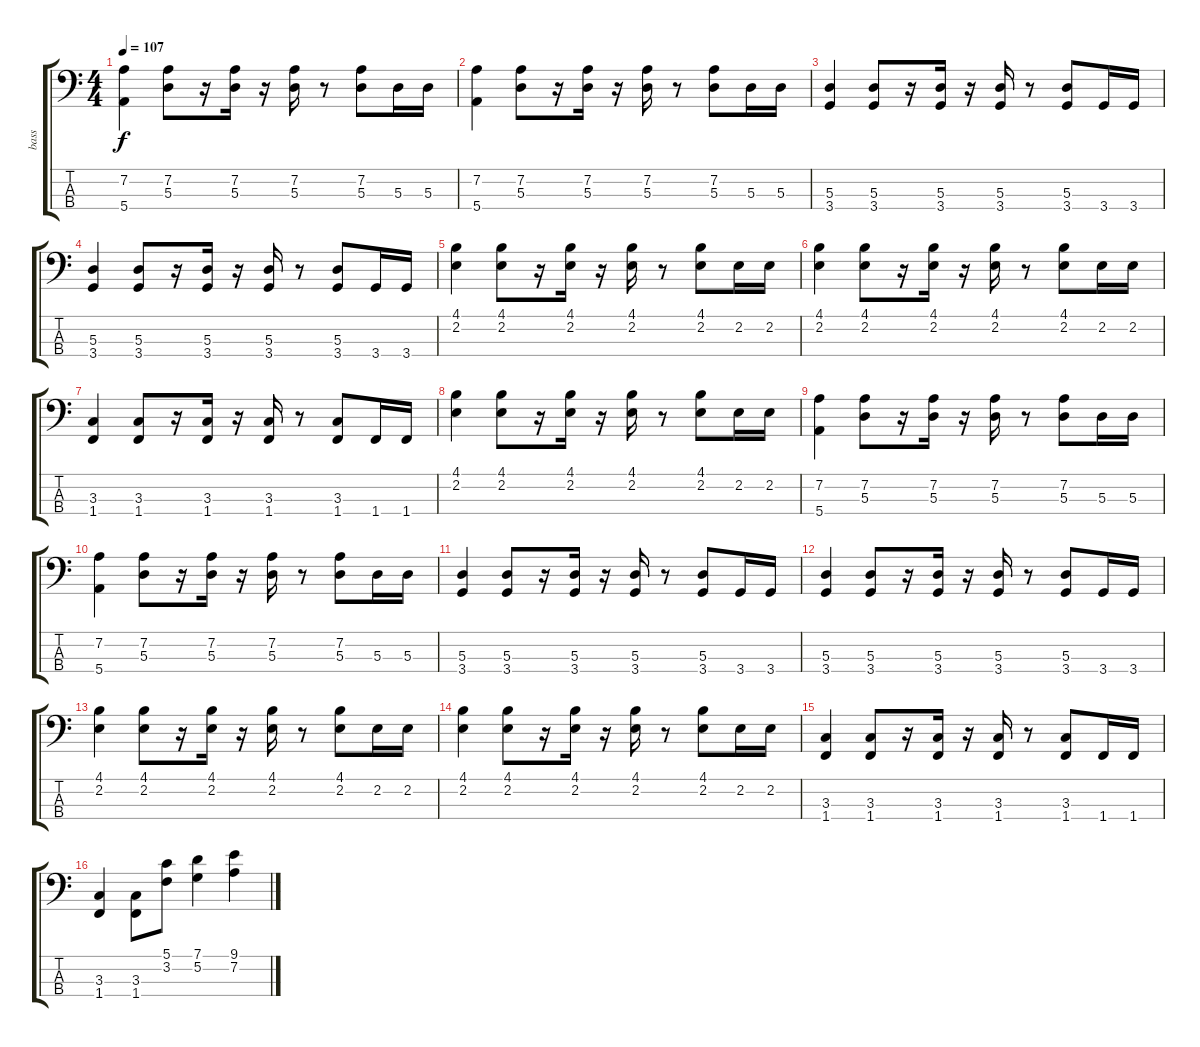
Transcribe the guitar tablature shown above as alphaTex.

\track ("bass" "bass") {instrument electricbassfinger}
\staff {score tabs}
\tuning (G2 D2 A1 E1) {hide}
\ts (4 4)
\tempo 107
\clef f4
\ks c
(7.2 5.4).4{dy f} (7.2 5.3).8 r.16 (7.2 5.3).16 r.16 (7.2 5.3).16 r.8 (7.2 5.3).8 5.3.16 5.3.16 |
(7.2 5.4).4 (7.2 5.3).8 r.16 (7.2 5.3).16 r.16 (7.2 5.3).16 r.8 (7.2 5.3).8 5.3.16 5.3.16 |
(5.3 3.4).4 (5.3 3.4).8 r.16 (5.3 3.4).16 r.16 (5.3 3.4).16 r.8 (5.3 3.4).8 3.4.16 3.4.16 |
(5.3 3.4).4 (5.3 3.4).8 r.16 (5.3 3.4).16 r.16 (5.3 3.4).16 r.8 (5.3 3.4).8 3.4.16 3.4.16 |
(4.1 2.2).4 (4.1 2.2).8 r.16 (4.1 2.2).16 r.16 (4.1 2.2).16 r.8 (4.1 2.2).8 2.2.16 2.2.16 |
(4.1 2.2).4 (4.1 2.2).8 r.16 (4.1 2.2).16 r.16 (4.1 2.2).16 r.8 (4.1 2.2).8 2.2.16 2.2.16 |
(3.3 1.4).4 (3.3 1.4).8 r.16 (3.3 1.4).16 r.16 (3.3 1.4).16 r.8 (3.3 1.4).8 1.4.16 1.4.16 |
(4.1 2.2).4 (4.1 2.2).8 r.16 (4.1 2.2).16 r.16 (4.1 2.2).16 r.8 (4.1 2.2).8 2.2.16 2.2.16 |
(7.2 5.4).4 (7.2 5.3).8 r.16 (7.2 5.3).16 r.16 (7.2 5.3).16 r.8 (7.2 5.3).8 5.3.16 5.3.16 |
(7.2 5.4).4 (7.2 5.3).8 r.16 (7.2 5.3).16 r.16 (7.2 5.3).16 r.8 (7.2 5.3).8 5.3.16 5.3.16 |
(5.3 3.4).4 (5.3 3.4).8 r.16 (5.3 3.4).16 r.16 (5.3 3.4).16 r.8 (5.3 3.4).8 3.4.16 3.4.16 |
(5.3 3.4).4 (5.3 3.4).8 r.16 (5.3 3.4).16 r.16 (5.3 3.4).16 r.8 (5.3 3.4).8 3.4.16 3.4.16 |
(4.1 2.2).4 (4.1 2.2).8 r.16 (4.1 2.2).16 r.16 (4.1 2.2).16 r.8 (4.1 2.2).8 2.2.16 2.2.16 |
(4.1 2.2).4 (4.1 2.2).8 r.16 (4.1 2.2).16 r.16 (4.1 2.2).16 r.8 (4.1 2.2).8 2.2.16 2.2.16 |
(3.3 1.4).4 (3.3 1.4).8 r.16 (3.3 1.4).16 r.16 (3.3 1.4).16 r.8 (3.3 1.4).8 1.4.16 1.4.16 |
(3.3 1.4).4 (3.3 1.4).8 (5.1 3.2).8 (7.1 5.2).4 (9.1 7.2).4
